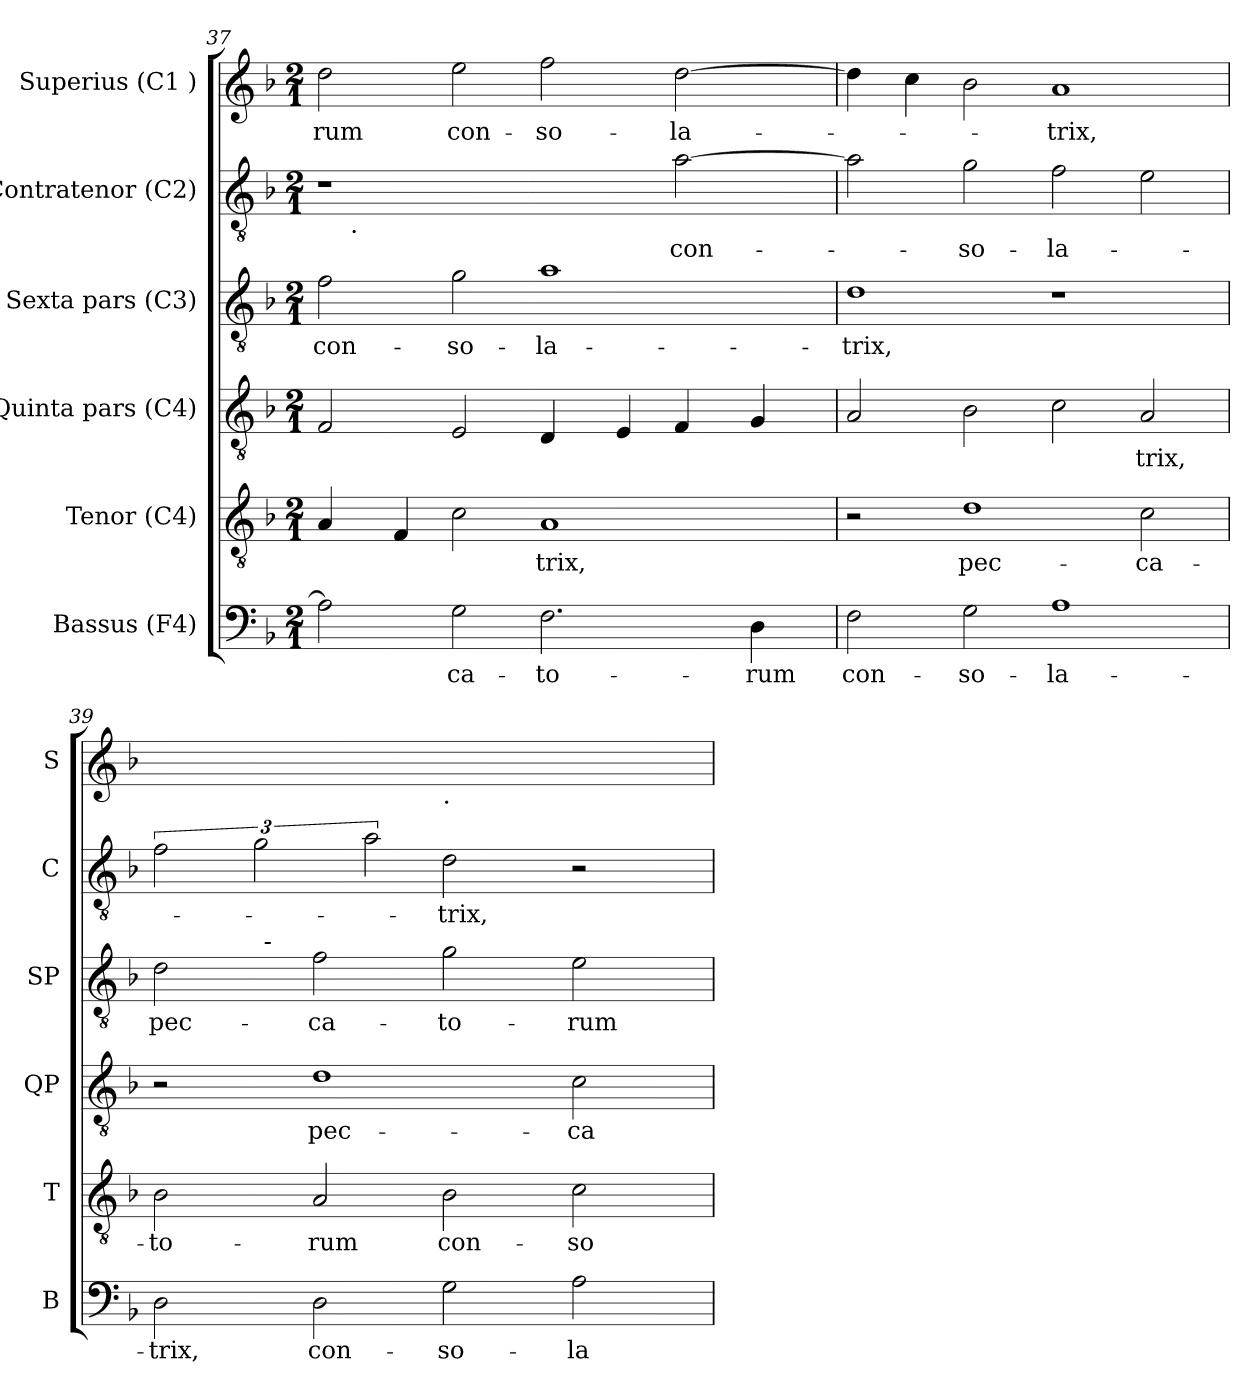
**kern	**text	**kern	**text	**kern	**text	**kern	**text	**kern	**text	**kern	**text
*part6	*part6	*part5	*part5	*part4	*part4	*part3	*part3	*part2	*part2	*part1	*part1
*staff6	*staff6	*staff5	*staff5	*staff4	*staff4	*staff3	*staff3	*staff2	*staff2	*staff1	*staff1
*I"Bassus (F4)	*	*I"Tenor (C4)	*	*I"Quinta pars (C4)	*	*I"Sexta pars (C3)	*	*I"Contratenor (C2)	*	*I"Superius (C1 )	*
*I'B	*	*I'T	*	*I'QP	*	*I'SP	*	*I'C	*	*I'S	*
*clefF4	*	*clefGv2	*	*clefGv2	*	*clefGv2	*	*clefGv2	*	*clefG2	*
*k[b-]	*	*k[b-]	*	*k[b-]	*	*k[b-]	*	*k[b-]	*	*k[b-]	*
*F:	*	*F:	*	*F:	*	*F:	*	*F:	*	*F:	*
*M2/1	*	*M2/1	*	*M2/1	*	*M2/1	*	*M2/1	*	*M2/1	*
=37	=37	=37	=37	=37	=37	=37	=37	=37	=37	=37	=37
!	!	!	!	!	!	!	!LO:LY:b:cj	!	!	!	!LO:LY:b:cj
*	*	*	*	*	*	*	*	*^	*	*	*
2A\]	.	4A/	.	2F/	.	2f\	con-	1r	16.ryy	.	2dd\	-rum
!	!	!	!	!	!	!	!	!	!LO:TX:b:t=.	!	!	!
.	.	.	.	.	.	.	.	.	1ryy	.	.	.
.	.	4F/	.	.	.	.	.	.	.	.	.	.
!	!LO:LY:b:cj	!	!	!	!	!	!LO:LY:b:cj	!	!	!	!	!LO:LY:b:cj
2G\	-ca-	2c\	.	2E/	.	2g\	-so-	.	.	.	2ee\	con-
!	!LO:LY:b:cj	!	!LO:LY:b:cj	!	!	!	!LO:LY:b:cj	!	!	!	!	!LO:LY:b:cj
2.F\	-to-	1A	-trix,	4D/	.	1a	-la-	2ryy	.	.	2ff\	-so-
.	.	.	.	.	.	.	.	.	2ryy	.	.	.
.	.	.	.	4E/	.	.	.	.	.	.	.	.
!	!	!	!	!	!	!	!	!	!	!LO:LY:b	!	!LO:LY:b:cj
.	.	.	.	4F/	.	.	.	[>2a\	.	con-	[>2dd\	-la-
.	.	.	.	.	.	.	.	.	4ryy	.	.	.
!	!LO:LY:b:cj	!	!	!	!	!	!	!	!	!	!	!
4D\	-rum	.	.	4G/	.	.	.	.	.	.	.	.
.	.	.	.	.	.	.	.	.	8ryy	.	.	.
.	.	.	.	.	.	.	.	.	32ryy	.	.	.
=38	=38	=38	=38	=38	=38	=38	=38	=38	=38	=38	=38	=38
!	!LO:LY:b:cj	!	!	!	!	!	!LO:LY:b:cj	!	!	!	!	!
*	*	*	*	*	*	*	*	*v	*v	*	*	*
2F\	con-	2r	.	2A/	.	1d	-trix,	2a\]	.	4dd\]	.
.	.	.	.	.	.	.	.	.	.	4cc\	.
!	!LO:LY:b:cj	!	!LO:LY:b:cj	!	!	!	!	!	!LO:LY:b:cj	!	!
2G\	-so-	1d	pec-	2B-\	.	.	.	2g\	-so-	2b-\	.
!	!LO:LY:b:cj	!	!	!	!	!	!	!	!LO:LY:b:cj	!	!LO:LY:b:cj
1A	-la-	.	.	2c\	.	1r	.	2f\	-la-	1a	-trix,
!	!	!	!LO:LY:b:cj	!	!LO:LY:b:cj	!	!	!	!	!	!
.	.	2c\	-ca-	2A/	-trix,	.	.	2e\	.	.	.
!!LO:LB:g=z
=39	=39	=39	=39	=39	=39	=39	=39	=39	=39	=39	=39
!	!LO:LY:b:cj	!	!LO:LY:b:cj	!	!	!	!LO:LY:b:cj	!	!	!	!
*	*	*	*	*	*	*^	*	*	*	*	*
2D\	-trix,	2B-\	-to-	2r	.	2d\	4ryy	pec-	3f\	.	1ryy	.
.	.	.	.	.	.	.	16.ryy	.	.	.	.	.
.	.	.	.	.	.	.	.	.	3g\	.	.	.
!	!	!	!	!	!	!	!LO:TX:a:t=-	!	!	!	!	!
.	.	.	.	.	.	.	1ryy	.	.	.	.	.
!	!LO:LY:b:cj	!	!LO:LY:b:cj	!	!LO:LY:b:cj	!	!	!LO:LY:b:cj	!	!	!	!
2D\	con-	2A/	-rum	1d	pec-	2f\	.	-ca-	.	.	.	.
.	.	.	.	.	.	.	.	.	3a\	.	.	.
!	!	!	!	!	!	!	!	!	!	!	!LO:TX:b:t=.	!
!	!LO:LY:b:cj	!	!LO:LY:b:cj	!	!	!	!	!LO:LY:b:cj	!	!LO:LY:b:cj	!	!
2G\	-so-	2B-\	con-	.	.	2g\	.	-to-	2d\	-trix,	1ryy	.
.	.	.	.	.	.	.	2ryy	.	.	.	.	.
!	!LO:LY:b:cj	!	!LO:LY:b:cj	!	!LO:LY:b:cj	!	!	!LO:LY:b:cj	!	!	!	!
2A\	-la-	2c\	-so-	2c\	-ca-	2e\	.	-rum	2r	.	.	.
.	.	.	.	.	.	.	8ryy	.	.	.	.	.
.	.	.	.	.	.	.	32ryy	.	.	.	.	.
*	*	*	*	*	*	*v	*v	*	*	*	*	*
=	=	=	=	=	=	=	=	=	=	=	=
*-	*-	*-	*-	*-	*-	*-	*-	*-	*-	*-	*-
